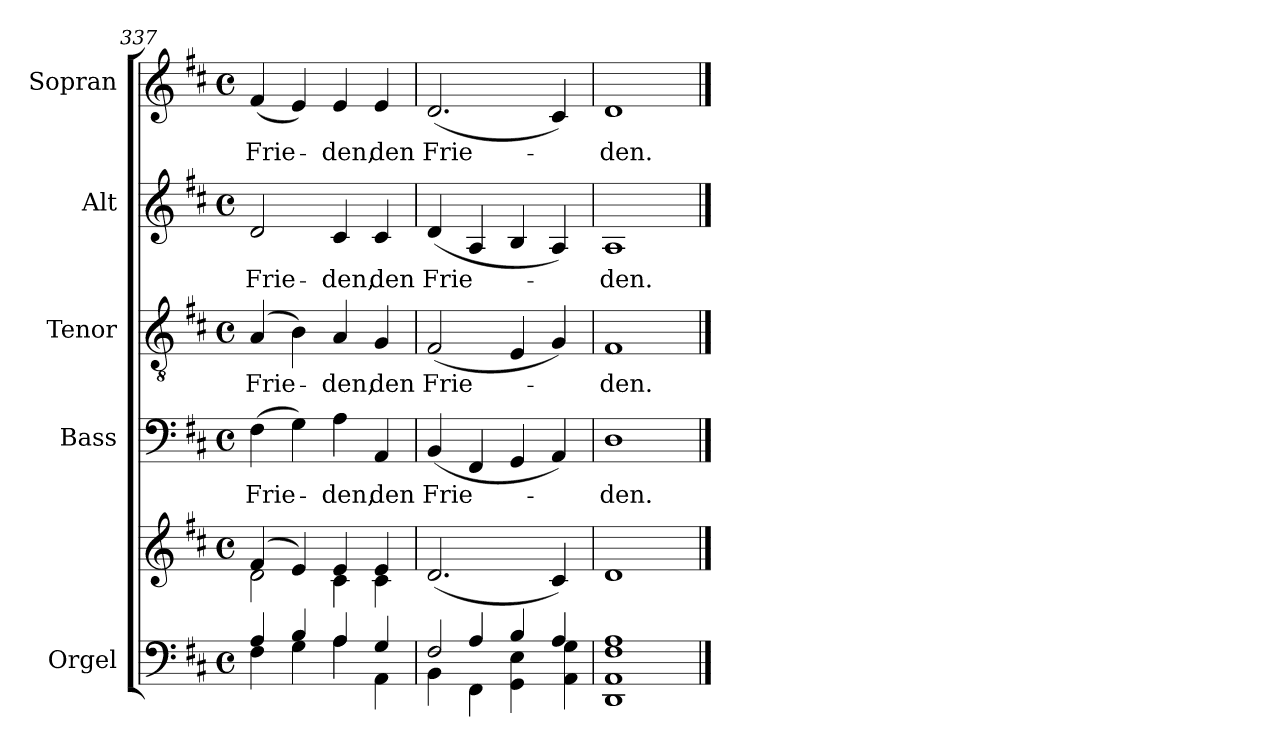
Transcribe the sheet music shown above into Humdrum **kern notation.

**kern	**kern	**kern	**text	**kern	**text	**kern	**text	**kern	**text
*part5	*part5	*part4	*part4	*part3	*part3	*part2	*part2	*part1	*part1
*staff6	*staff5	*staff4	*staff4	*staff3	*staff3	*staff2	*staff2	*staff1	*staff1
*I"Orgel	*	*I"Bass	*	*I"Tenor	*	*I"Alt	*	*I"Sopran	*
*I'Org.	*	*I'B.	*	*I'T.	*	*I'A.	*	*I'S.	*
*clefF4	*clefG2	*clefF4	*	*clefGv2	*	*clefG2	*	*clefG2	*
*k[f#c#]	*k[f#c#]	*k[f#c#]	*	*k[f#c#]	*	*k[f#c#]	*	*k[f#c#]	*
*D:	*D:	*D:	*	*D:	*	*D:	*	*D:	*
*M4/4	*M4/4	*M4/4	*	*M4/4	*	*M4/4	*	*M4/4	*
*met(c)	*met(c)	*met(c)	*	*met(c)	*	*met(c)	*	*met(c)	*
=337	=337	=337	=337	=337	=337	=337	=337	=337	=337
*^	*^	*	*	*	*	*	*	*	*
4A/	4F#\	(4f#/	2d\	(4F#\	Frie-	(4A/	Frie-	2d/	Frie-	(4f#/	Frie-
4B/	4G\	4e/)	.	4G\)	.	4B\)	.	.	.	4e/)	.
4A/	4A\	4e/	4c#\	4A\	-den,	4A/	-den,	4c#/	-den,	4e/	-den,
4G/	4AA\	4e/	4c#\	4AA/	den	4G/	den	4c#/	den	4e/	den
*	*	*v	*v	*	*	*	*	*	*	*	*
=338	=338	=338	=338	=338	=338	=338	=338	=338	=338	=338
*	*^	*	*	*	*	*	*	*	*	*
4ryy	4BB\	2F#/	(2.d/	(4BB/	Frie-	(2F#/	Frie-	(>4d/	Frie-	(2.d/	Frie-
4A/	4FF#\	.	.	4FF#/	.	.	.	4A/	.	.	.
4B/	4GG\ 4E\	2ryy	.	4GG/	.	4E/	.	4B/	.	.	.
4A/	4AA\ 4G\	.	4c#/)	4AA/)	.	4G/)	.	4A/)	.	4c#/)	.
*	*v	*v	*	*	*	*	*	*	*	*	*
=339	=339	=339	=339	=339	=339	=339	=339	=339	=339	=339
1F# 1A	1DD 1AA	1d	1D	-den.	1F#	-den.	1A	-den.	1d	-den.
*v	*v	*	*	*	*	*	*	*	*	*
==	==	==	==	==	==	==	==	==	==
*-	*-	*-	*-	*-	*-	*-	*-	*-	*-
